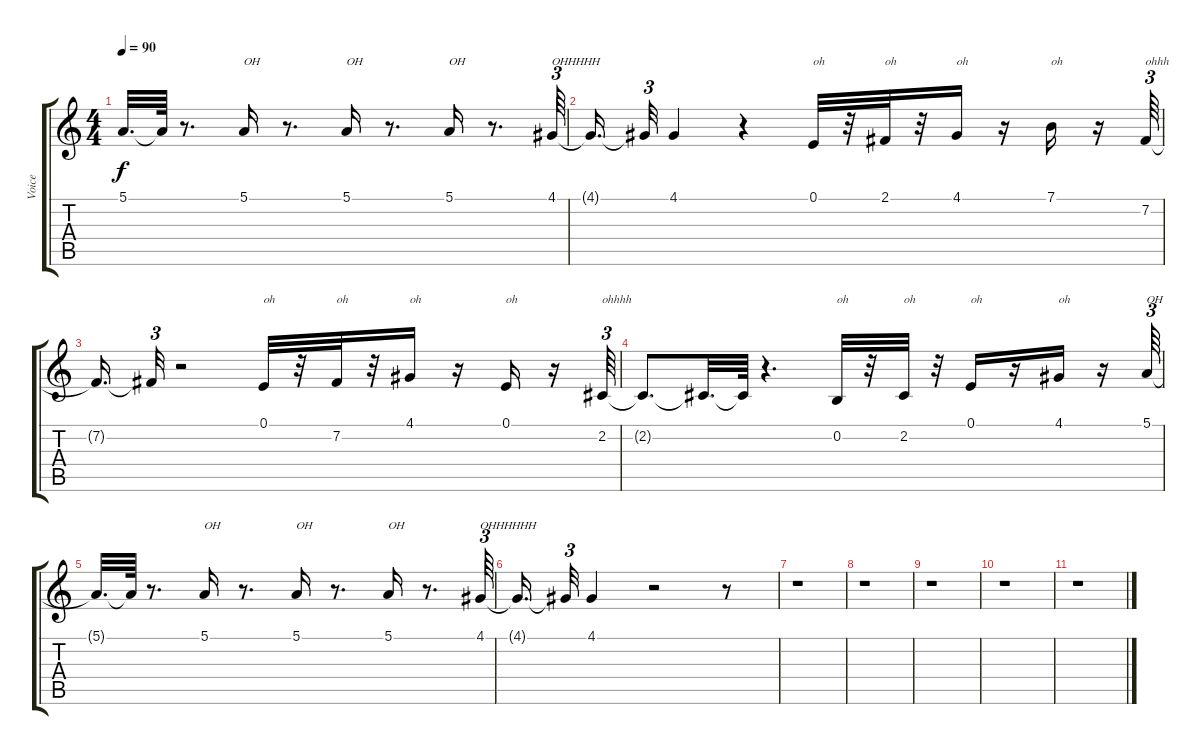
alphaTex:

\track ("Voice" "Voice") {instrument synthstrings1}
\staff {score tabs}
\tuning (E4 B3 G3 D3 A2 E2) {hide}
\ts (4 4)
\tempo 90
\clef g2
\ks c
5.1{t}.32{d dy f} 5.1{t}.64 r.8{d} 5.1.16{txt "OH"} r.8{d} 5.1.16{txt "OH"} r.8{d} 5.1.16{txt "OH"} r.8{d} 4.1.64{tu (3 2) txt "OHHHHH"} |
4.1{t}.16{d} 4.1{t}.32{tu (3 2)} 4.1.4 r.4 0.1.32{txt "oh"} r.32 2.1.32{txt "oh"} r.32 4.1.16{txt "oh"} r.16 7.1.16{txt "oh"} r.16 7.2.64{tu (3 2) txt "ohhh"} |
7.2{t}.16{d} 7.2{t}.32{tu (3 2)} r.2 0.1.32{txt "oh"} r.32 7.2.32{txt "oh"} r.32 4.1.16{txt "oh"} r.16 0.1.16{txt "oh"} r.16 2.2.64{tu (3 2) txt "ohhhh"} |
2.2{t}.8{d} 2.2{t}.32{d} 2.2{t}.64 r.4{d} 0.2.32{txt "oh"} r.32 2.2.32{txt "oh"} r.32 0.1.16{txt "oh"} r.16 4.1.16{txt "oh"} r.16 5.1.64{tu (3 2) txt "OH"} |
5.1{t}.32{d} 5.1{t}.64 r.8{d} 5.1.16{txt "OH"} r.8{d} 5.1.16{txt "OH"} r.8{d} 5.1.16{txt "OH"} r.8{d} 4.1.64{tu (3 2) txt "OHHHHHH"} |
4.1{t}.16{d} 4.1{t}.32{tu (3 2)} 4.1.4 r.2 r.8 |
r.1 |
r.1 |
r.1 |
r.1 |
r.1
